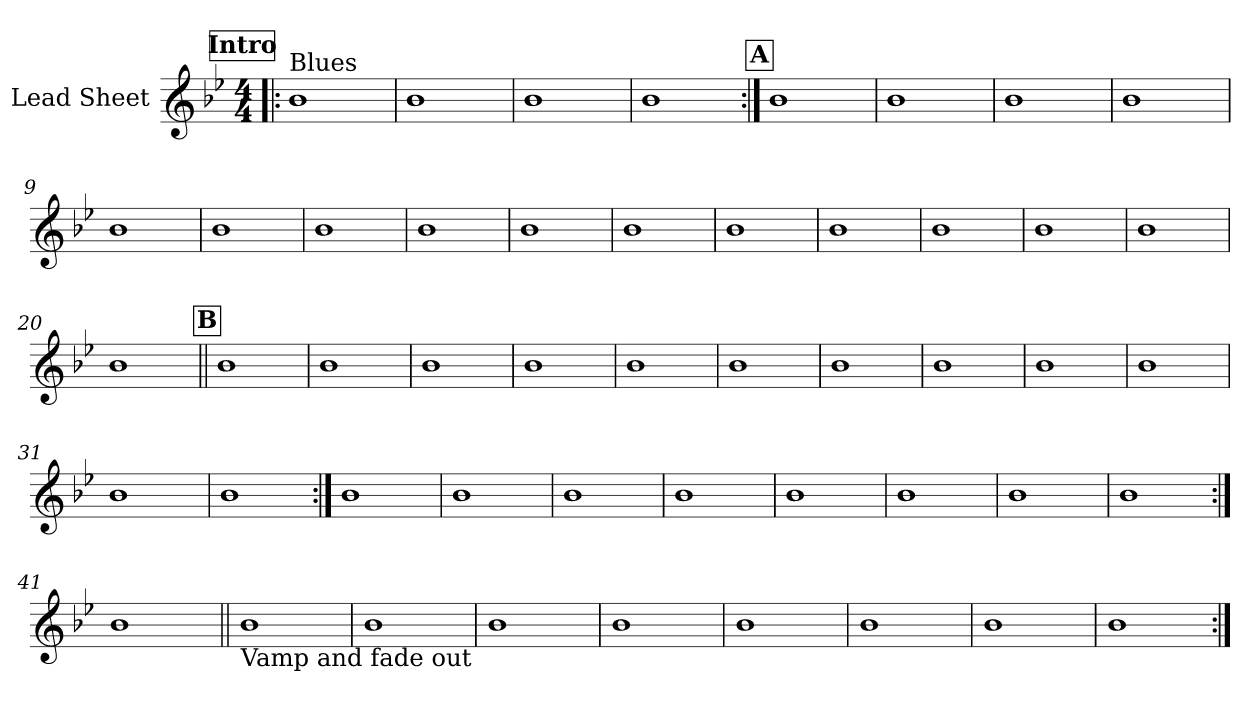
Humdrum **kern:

**kern
*part1
*staff1
*I"Lead Sheet
*clefG2
*k[b-e-]
*g:
*M4/4
*MM97
!!LO:REH:place=s1:a:fs=14:t=Intro
=1!|:
!LO:TX:a:t=Blues
1b-
=2
1b-
=3
1b-
=4
1b-
!!LO:LB:g=z
!!LO:REH:place=s1:a:fs=14:t=A
=5:|!
1b-
=6
1b-
=7
1b-
=8
1b-
!!LO:LB:g=z
=9
1b-
=10
1b-
=11
1b-
=12
1b-
!!LO:LB:g=z
=13
1b-
=14
1b-
=15
1b-
=16
1b-
!!LO:LB:g=z
=17
1b-
=18
1b-
=19
1b-
=20
1b-
!!LO:LB:g=z
!!LO:REH:place=s1:a:fs=14:t=B
=21||
1b-
=22
1b-
=23
1b-
=24
1b-
!!LO:LB:g=z
=25
1b-
=26
1b-
=27
1b-
=28
1b-
!!LO:LB:g=z
=29
1b-
=30
1b-
=31
1b-
=32
1b-
!!LO:LB:g=z
=33:|!
1b-
=34
1b-
=35
1b-
=36
1b-
!!LO:LB:g=z
=37
1b-
=38
1b-
=39
1b-
=40
1b-
!!LO:PB:g=z
=41:|!
1b-
!!LO:LB:g=z
=42||
!LO:TX:b:t=Vamp and fade out
1b-
=43
1b-
=44
1b-
=45
1b-
=46
1b-
=47
1b-
=48
1b-
=49
1b-
=:|!
*-
